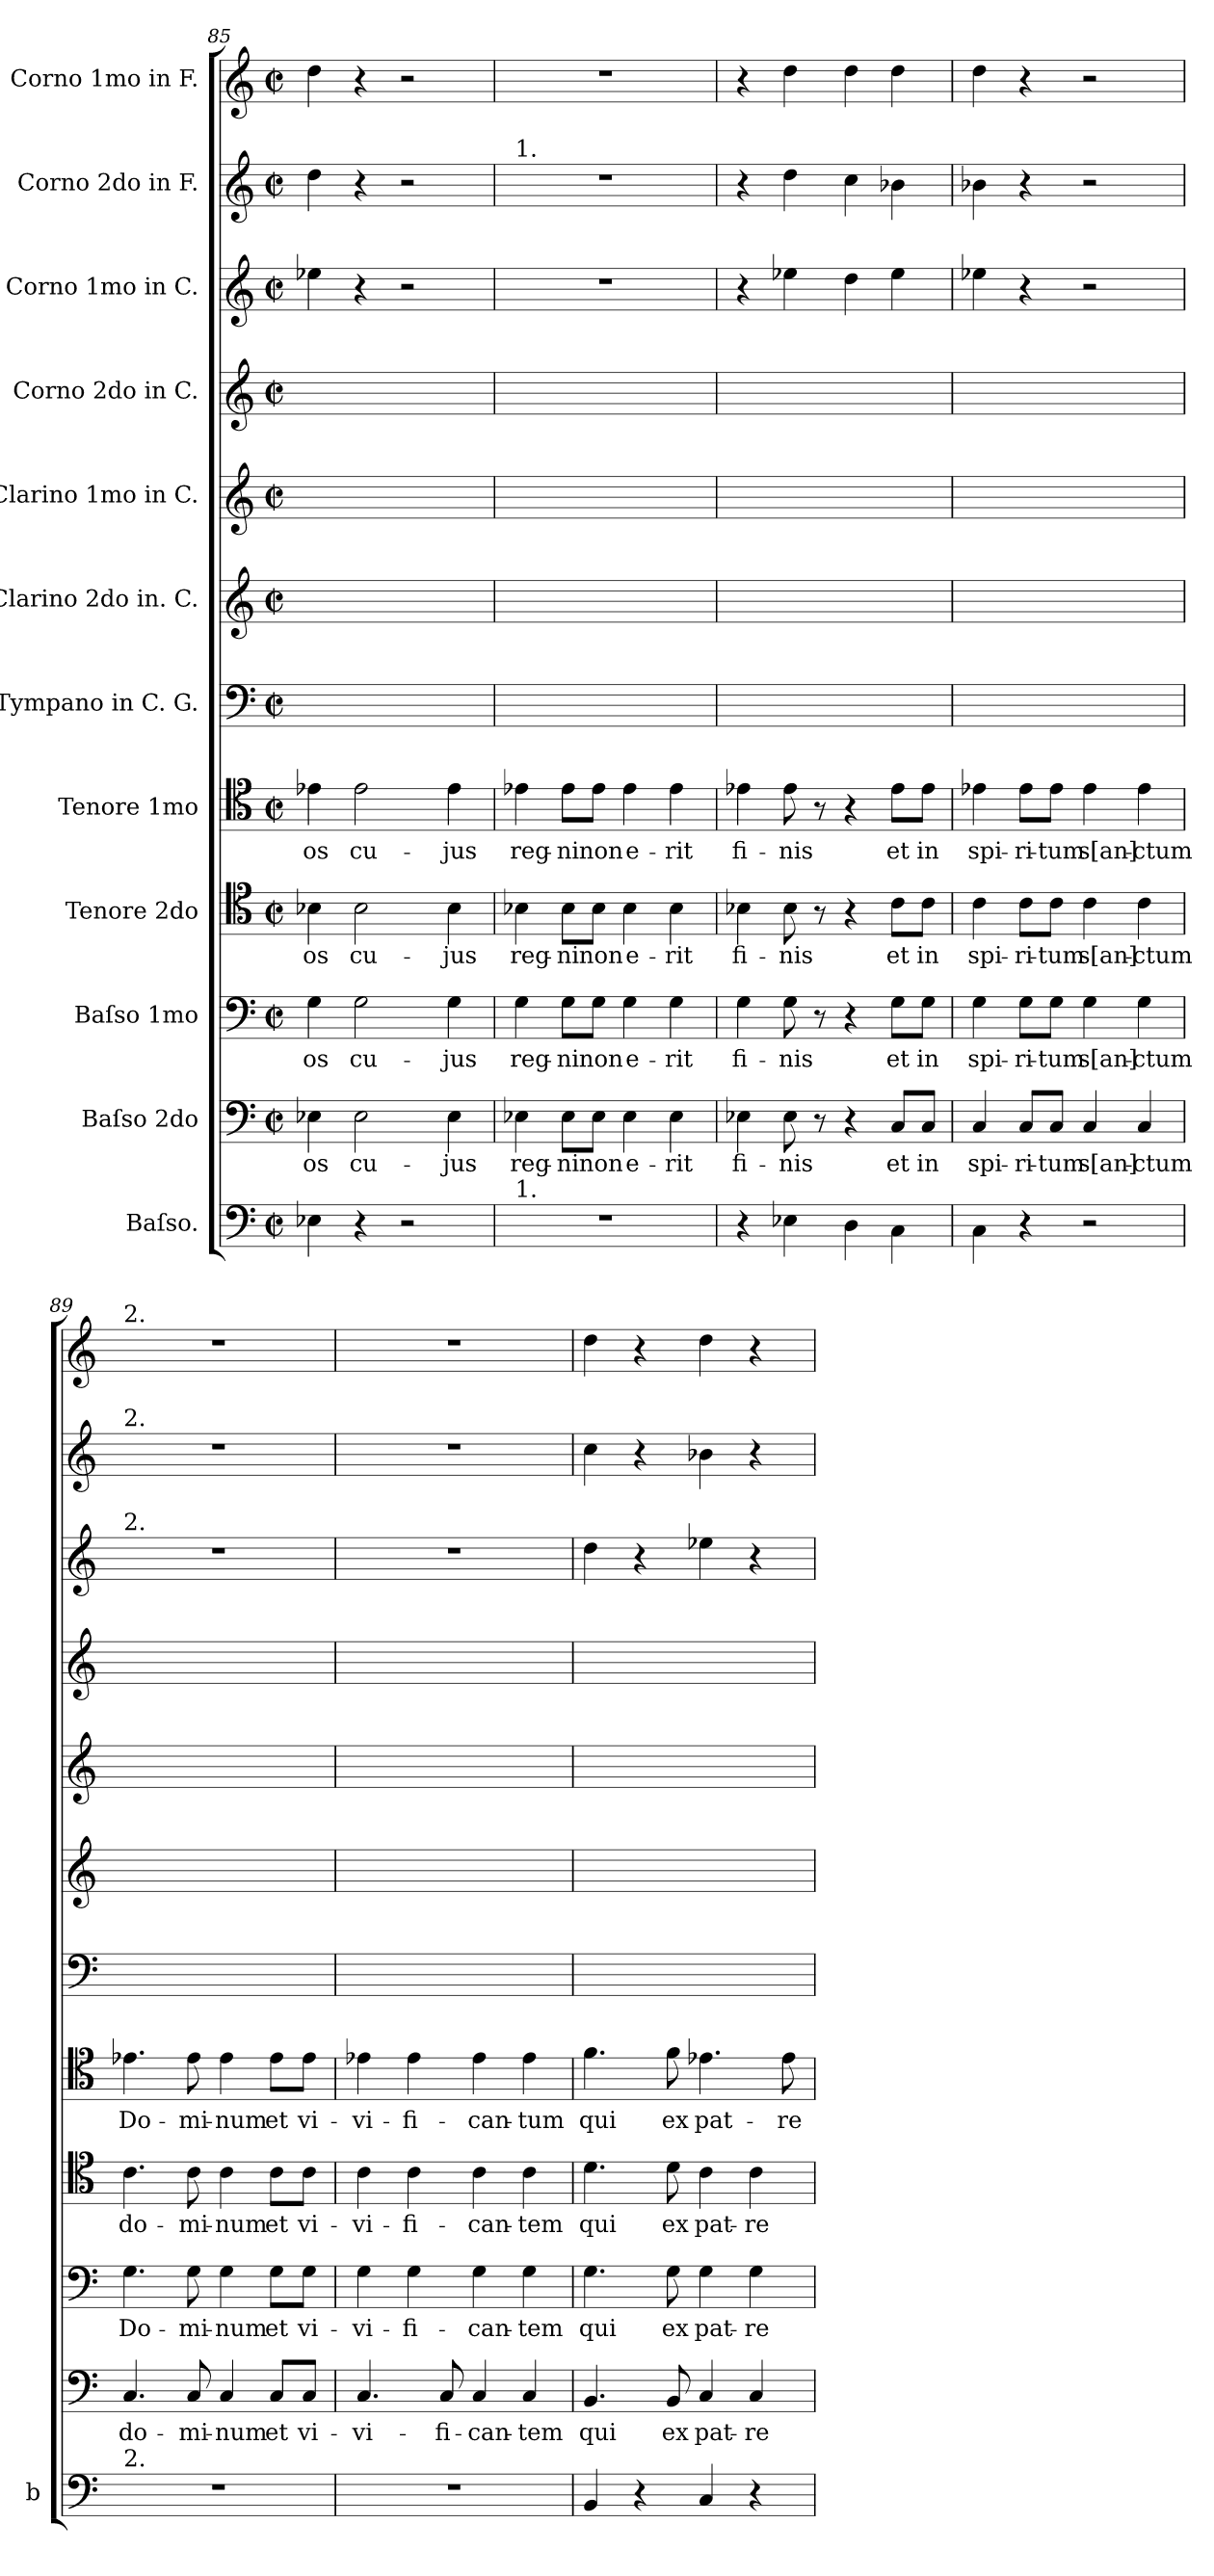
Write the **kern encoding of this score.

**kern	**kern	**text	**kern	**text	**kern	**text	**kern	**text	**kern	**kern	**kern	**kern	**kern	**kern	**kern
*part12	*part11	*part11	*part10	*part10	*part9	*part9	*part8	*part8	*part7	*part6	*part5	*part4	*part3	*part2	*part1
*staff12	*staff11	*staff11	*staff10	*staff10	*staff9	*staff9	*staff8	*staff8	*staff7	*staff6	*staff5	*staff4	*staff3	*staff2	*staff1
*I"Baſso.	*I"Baſso 2do	*	*I"Baſso 1mo	*	*I"Tenore 2do	*	*I"Tenore 1mo	*	*I"Tympano in C. G.	*I"Clarino 2do in. C.	*I"Clarino 1mo in C.	*I"Corno 2do in C.	*I"Corno 1mo in C.	*I"Corno 2do in F.	*I"Corno 1mo in F.
*I'b	*	*	*	*	*	*	*	*	*	*	*	*	*	*	*
*clefF4	*clefF4	*	*clefF4	*	*clefC4	*	*clefC4	*	*clefF4	*clefG2	*clefG2	*clefG2	*clefG2	*clefG2	*clefG2
*	*	*	*	*	*	*	*	*	*	*	*	*	*	*ITrd4c7	*ITrd4c7
*k[]	*k[]	*	*k[]	*	*k[]	*	*k[]	*	*k[]	*k[]	*k[]	*k[]	*k[]	*k[b-]	*k[b-]
*M2/2	*M2/2	*	*M2/2	*	*M2/2	*	*M2/2	*	*M2/2	*M2/2	*M2/2	*M2/2	*M2/2	*M2/2	*M2/2
*met(c|)	*met(c|)	*	*met(c|)	*	*met(c|)	*	*met(c|)	*	*met(c|)	*met(c|)	*met(c|)	*met(c|)	*met(c|)	*met(c|)	*met(c|)
=85	=85	=85	=85	=85	=85	=85	=85	=85	=85	=85	=85	=85	=85	=85	=85
4E-X\	4E-X\	-os	4G\	-os	4B-X\	-os	4e-X\	-os	1ryy	1ryy	1ryy	1ryy	4ee-X\	4g\	4g\
4r	2E-\	cu-	2G\	cu-	2B-\	cu-	2e-\	cu-	.	.	.	.	4r	4r	4r
2r	.	.	.	.	.	.	.	.	.	.	.	.	2r	2r	2r
.	4E-\	-jus	4G\	-jus	4B-\	-jus	4e-\	-jus	.	.	.	.	.	.	.
=86	=86	=86	=86	=86	=86	=86	=86	=86	=86	=86	=86	=86	=86	=86	=86
!	!	!	!	!	!	!	!	!	!	!	!	!	!	!LO:TX:a:t=1.	!
!LO:TX:a:t=1.	!	!	!	!	!	!	!	!	!	!	!	!	!	!	!
1r	4E-X\	reg-	4G\	reg-	4B-X\	reg-	4e-X\	reg-	1ryy	1ryy	1ryy	1ryy	1r	1r	1r
.	8E-\L	-ni	8G\L	-ni	8B-\L	-ni	8e-\L	-ni	.	.	.	.	.	.	.
.	8E-\J	non	8G\J	non	8B-\J	non	8e-\J	non	.	.	.	.	.	.	.
.	4E-\	e-	4G\	e-	4B-\	e-	4e-\	e-	.	.	.	.	.	.	.
.	4E-\	-rit	4G\	-rit	4B-\	-rit	4e-\	-rit	.	.	.	.	.	.	.
=87	=87	=87	=87	=87	=87	=87	=87	=87	=87	=87	=87	=87	=87	=87	=87
4r	4E-X\	fi-	4G\	fi-	4B-X\	fi-	4e-X\	fi-	1ryy	1ryy	1ryy	1ryy	4r	4r	4r
4E-X\	8E-\	-nis	8G\	-nis	8B-\	-nis	8e-\	-nis	.	.	.	.	4ee-X\	4g\	4g\
.	8r	.	8r	.	8r	.	8r	.	.	.	.	.	.	.	.
4D\	4r	.	4r	.	4r	.	4r	.	.	.	.	.	4dd\	4f\	4g\
4C\	8C/L	et	8G\L	et	8c\L	et	8e-\L	et	.	.	.	.	4ee-\	4e-X\	4g\
.	8C/J	in	8G\J	in	8c\J	in	8e-\J	in	.	.	.	.	.	.	.
=88	=88	=88	=88	=88	=88	=88	=88	=88	=88	=88	=88	=88	=88	=88	=88
4C\	4C/	spi-	4G\	spi-	4c\	spi-	4e-X\	spi-	1ryy	1ryy	1ryy	1ryy	4ee-X\	4e-X\	4g\
4r	8C/L	-ri-	8G\L	-ri-	8c\L	-ri-	8e-\L	-ri-	.	.	.	.	4r	4r	4r
.	8C/J	-tum	8G\J	-tum	8c\J	-tum	8e-\J	-tum	.	.	.	.	.	.	.
2r	4C/	s[an]-	4G\	s[an]-	4c\	s[an]-	4e-\	s[an]-	.	.	.	.	2r	2r	2r
.	4C/	-ctum	4G\	-ctum	4c\	-ctum	4e-\	-ctum	.	.	.	.	.	.	.
=89	=89	=89	=89	=89	=89	=89	=89	=89	=89	=89	=89	=89	=89	=89	=89
!	!	!	!	!	!	!	!	!	!	!	!	!	!	!	!LO:TX:a:t=2.
!	!	!	!	!	!	!	!	!	!	!	!	!	!	!LO:TX:a:t=2.	!
!	!	!	!	!	!	!	!	!	!	!	!	!	!LO:TX:a:t=2.	!	!
!LO:TX:a:t=2.	!	!	!	!	!	!	!	!	!	!	!	!	!	!	!
1r	4.C/	do-	4.G\	Do-	4.c\	do-	4.e-X\	Do-	1ryy	1ryy	1ryy	1ryy	1r	1r	1r
.	8C/	-mi-	8G\	-mi-	8c\	-mi-	8e-\	-mi-	.	.	.	.	.	.	.
.	4C/	-num	4G\	-num	4c\	-num	4e-\	-num	.	.	.	.	.	.	.
.	8C/L	et	8G\L	et	8c\L	et	8e-\L	et	.	.	.	.	.	.	.
.	8C/J	vi-	8G\J	vi-	8c\J	vi-	8e-\J	vi-	.	.	.	.	.	.	.
=90	=90	=90	=90	=90	=90	=90	=90	=90	=90	=90	=90	=90	=90	=90	=90
1r	4.C/	-vi-	4G\	-vi-	4c\	-vi-	4e-X\	-vi-	1ryy	1ryy	1ryy	1ryy	1r	1r	1r
.	.	.	4G\	-fi-	4c\	-fi-	4e-\	-fi-	.	.	.	.	.	.	.
.	8C/	-fi-	.	.	.	.	.	.	.	.	.	.	.	.	.
.	4C/	-can-	4G\	-can-	4c\	-can-	4e-\	-can-	.	.	.	.	.	.	.
.	4C/	-tem	4G\	-tem	4c\	-tem	4e-\	-tum	.	.	.	.	.	.	.
=91	=91	=91	=91	=91	=91	=91	=91	=91	=91	=91	=91	=91	=91	=91	=91
4BB/	4.BB/	qui	4.G\	qui	4.d\	qui	4.f\	qui	1ryy	1ryy	1ryy	1ryy	4dd\	4f\	4g\
4r	.	.	.	.	.	.	.	.	.	.	.	.	4r	4r	4r
.	8BB/	ex	8G\	ex	8d\	ex	8f\	ex	.	.	.	.	.	.	.
4C/	4C/	pat-	4G\	pat-	4c\	pat-	4.e-X\	pat-	.	.	.	.	4ee-X\	4e-X\	4g\
4r	4C/	-re	4G\	-re	4c\	-re	.	.	.	.	.	.	4r	4r	4r
.	.	.	.	.	.	.	8e-\	-re	.	.	.	.	.	.	.
=	=	=	=	=	=	=	=	=	=	=	=	=	=	=	=
*-	*-	*-	*-	*-	*-	*-	*-	*-	*-	*-	*-	*-	*-	*-	*-
